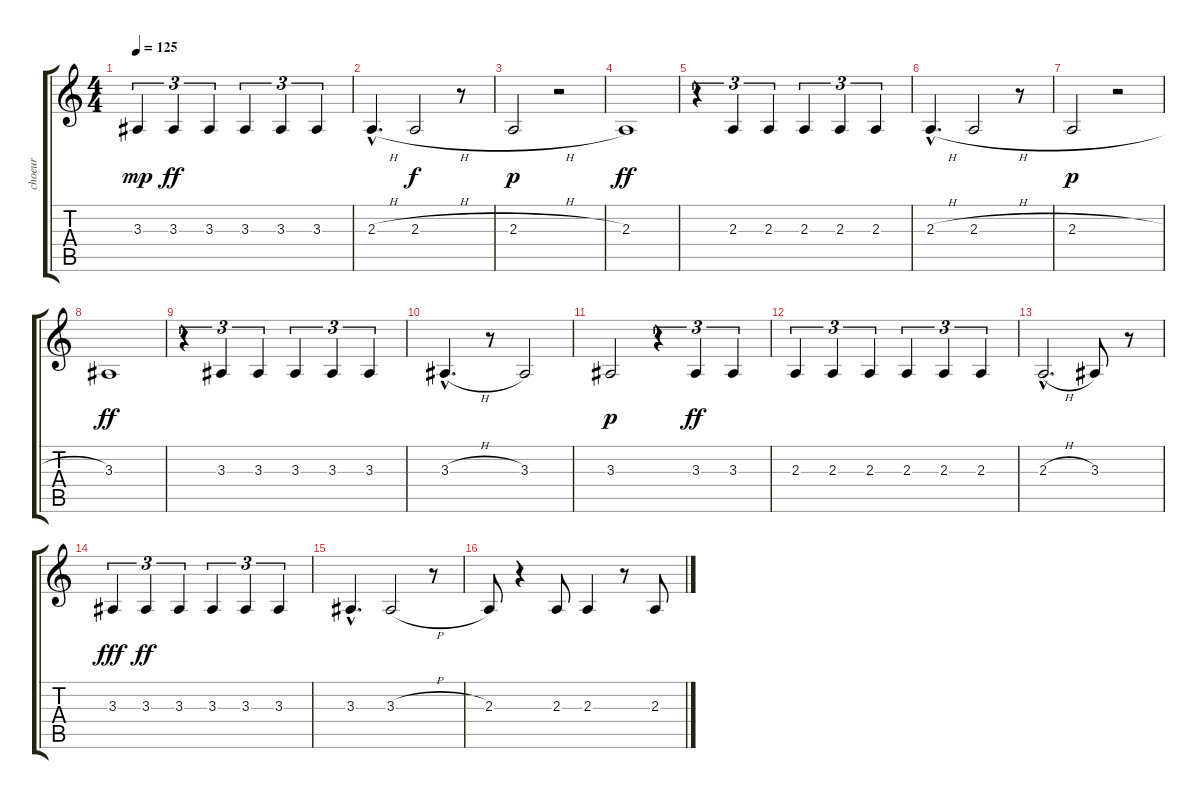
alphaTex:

\track ("choeur" "choeur") {instrument blownbottle}
\staff {score tabs}
\tuning (E4 B3 G3 D3 A2 E2) {hide}
\ts (4 4)
\tempo 125
\clef g2
\ks c
3.3.4{tu (3 2) dy mp} 3.3.4{tu (3 2) dy ff} 3.3.4{tu (3 2)} 3.3.4{tu (3 2)} 3.3.4{tu (3 2)} 3.3.4{tu (3 2)} |
2.3{h hac}.4{d} 2.3{h}.2{dy f} r.8 |
2.3{h}.2{dy p} r.2 |
2.3.1{dy ff} |
r.4{tu (3 2)} 2.3.4{tu (3 2)} 2.3.4{tu (3 2)} 2.3.4{tu (3 2)} 2.3.4{tu (3 2)} 2.3.4{tu (3 2)} |
2.3{h hac}.4{d} 2.3{h}.2 r.8 |
2.3{h}.2{dy p} r.2 |
3.3.1{dy ff} |
r.4{tu (3 2)} 3.3.4{tu (3 2)} 3.3.4{tu (3 2)} 3.3.4{tu (3 2)} 3.3.4{tu (3 2)} 3.3.4{tu (3 2)} |
3.3{h hac}.4{d} r.8 3.3.2 |
3.3.2{dy p} r.4{tu (3 2)} 3.3.4{tu (3 2) dy ff} 3.3.4{tu (3 2)} |
2.3.4{tu (3 2)} 2.3.4{tu (3 2)} 2.3.4{tu (3 2)} 2.3.4{tu (3 2)} 2.3.4{tu (3 2)} 2.3.4{tu (3 2)} |
2.3{h hac}.2{d} 3.3.8 r.8 |
3.3.4{tu (3 2) dy fff} 3.3.4{tu (3 2) dy ff} 3.3.4{tu (3 2)} 3.3.4{tu (3 2)} 3.3.4{tu (3 2)} 3.3.4{tu (3 2)} |
3.3{hac}.4{d} 3.3{h}.2 r.8 |
2.3.8 r.4 2.3.8 2.3.4 r.8 2.3.8
